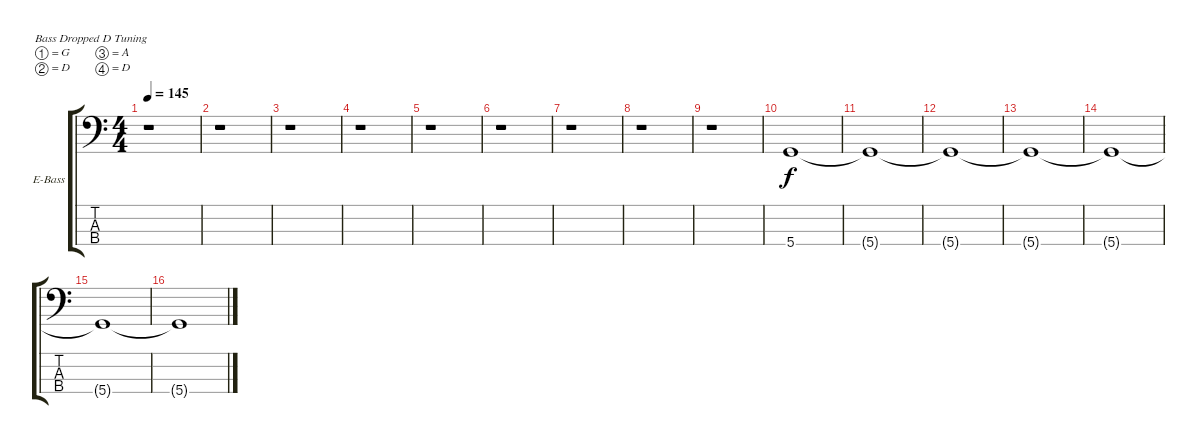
\defaultSystemsLayout 4
\bracketExtendMode groupsimilarinstruments
\firstSystemTrackNameOrientation horizontal
\otherSystemsTrackNameOrientation horizontal
\track ("Electric Bass" "E-Bass") {instrument electricbassfinger}
\staff {score tabs}
\tuning (G2 D2 A1 D1)
\ts (4 4)
\tempo 145
\clef f4
\scale
0.333333
\ks c
r.1{dy f} |
\scale
0.333333 r.1 |
\scale
0.333333 r.1 |
\scale
0.333333 r.1 |
\scale
0.333333 r.1 |
\scale
0.333333 r.1 |
\scale
0.333333 r.1 |
\scale
0.333333 r.1 |
\scale
0.333333 r.1 |
\scale
0.333333 5.4.1 |
\scale
0.333333 5.4{t}.1 |
5.4{t}.1 |
5.4{t}.1 |
5.4{t}.1 |
5.4{t}.1 |
5.4{t}.1
